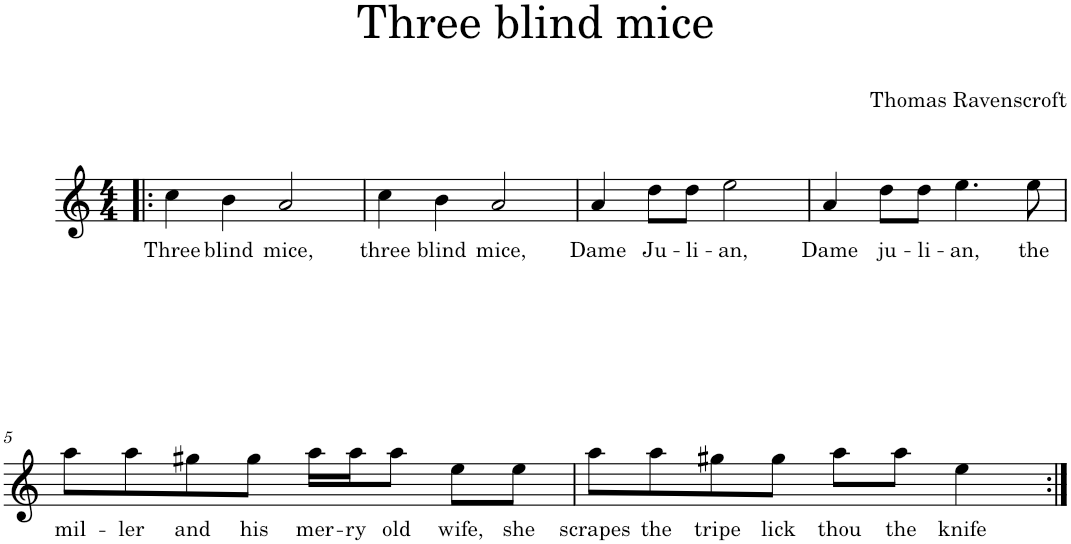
**kern	**text
*part1	*part1
*staff1	*staff1
*I"Voice	*
*I'Vo.	*
*clefG2	*
*k[]	*
*M4/4	*
=1!|:	=1!|:
!	!LO:LY:b
4cc\	Three
!	!LO:LY:b
4b\	blind
!	!LO:LY:b
2a/	mice,
=2	=2
!	!LO:LY:b
4cc\	three
!	!LO:LY:b
4b\	blind
!	!LO:LY:b
2a/	mice,
=3	=3
!	!LO:LY:b
4a/	Dame
!	!LO:LY:b
8dd\L	Ju-
!	!LO:LY:b
8dd\J	-li-
!	!LO:LY:b
2ee\	-an,
=4	=4
!	!LO:LY:b
4a/	Dame
!	!LO:LY:b
8dd\L	ju-
!	!LO:LY:b
8dd\J	-li-
!	!LO:LY:b
4.ee\	-an,
!	!LO:LY:b
8ee\	the
!!LO:LB:g=z
=5	=5
!	!LO:LY:b
8aa\L	mil-
!	!LO:LY:b
8aa\	-ler
!	!LO:LY:b
8gg#X\	and
!	!LO:LY:b
8gg#\J	his
!	!LO:LY:b
16aa\LL	mer-
!	!LO:LY:b
16aa\J	-ry
!	!LO:LY:b
8aa\J	old
!	!LO:LY:b
8ee\L	wife,
!	!LO:LY:b
8ee\J	she
=6	=6
!	!LO:LY:b
8aa\L	scrapes
!	!LO:LY:b
8aa\	the
!	!LO:LY:b
8gg#X\	tripe
!	!LO:LY:b
8gg#\J	lick
!	!LO:LY:b
8aa\L	thou
!	!LO:LY:b
8aa\J	the
!	!LO:LY:b
4ee\	knife
=:|!	=:|!
*-	*-
